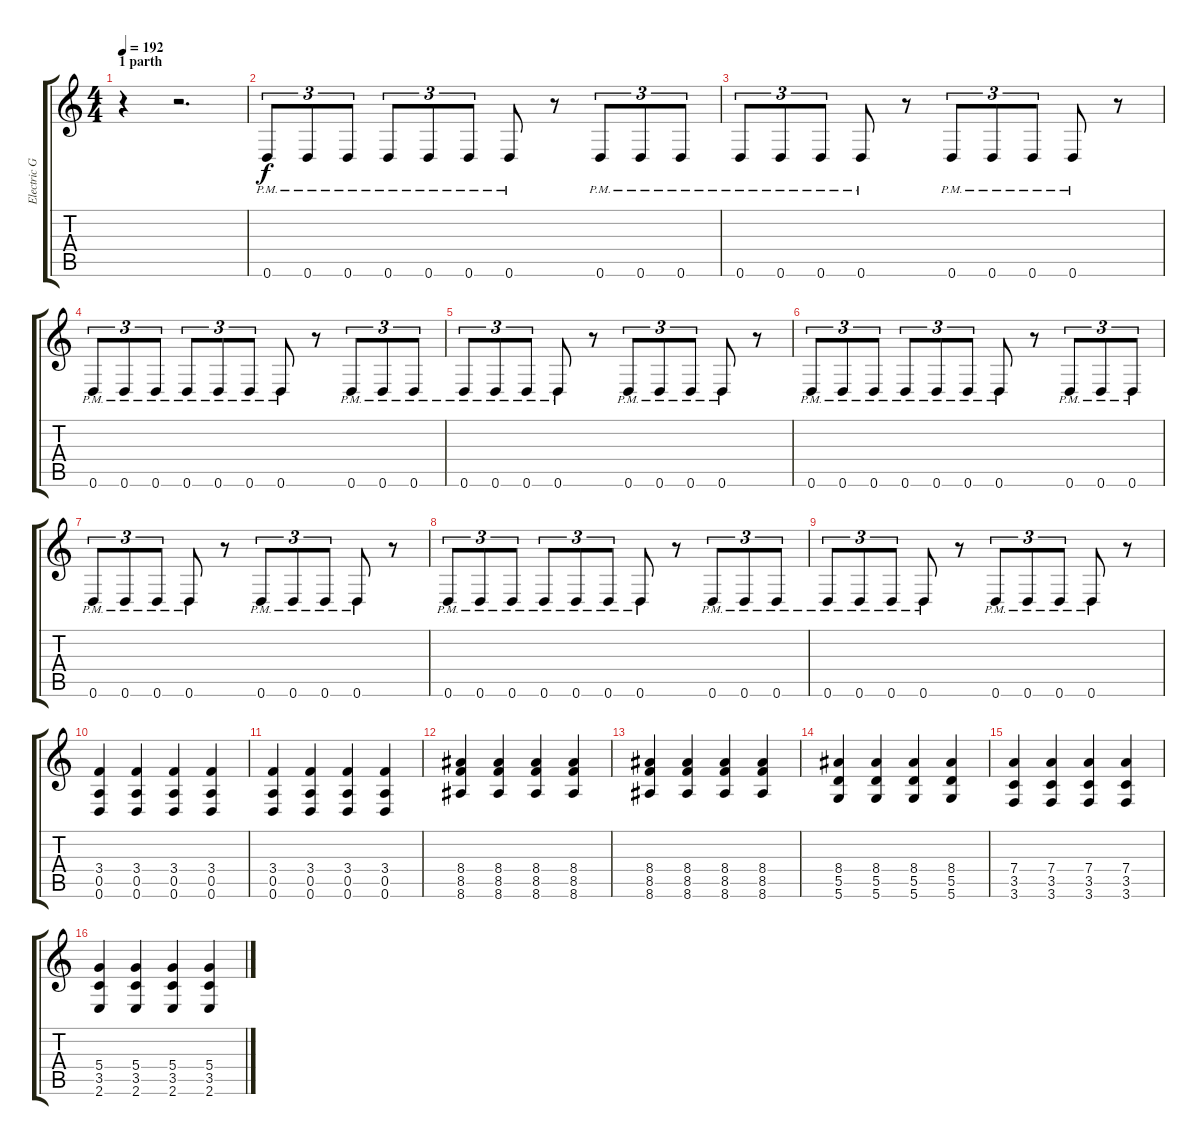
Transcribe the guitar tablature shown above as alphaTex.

\track ("Electric Guitar" "Electric G") {instrument distortionguitar}
\staff {score tabs}
\tuning (E4 B3 G3 D3 A2 D2) {hide}
\ts (4 4)
\section ("" "1 parth")
\tempo 192
\clef g2
\ks c
r.4{dy f instrument distortionguitar} r.2{d} |
0.6{pm}.8{tu (3 2)} 0.6{pm}.8{tu (3 2)} 0.6{pm}.8{tu (3 2)} 0.6{pm}.8{tu (3 2)} 0.6{pm}.8{tu (3 2)} 0.6{pm}.8{tu (3 2)} 0.6{pm}.8 r.8 0.6{pm}.8{tu (3 2)} 0.6{pm}.8{tu (3 2)} 0.6{pm}.8{tu (3 2)} |
0.6{pm}.8{tu (3 2)} 0.6{pm}.8{tu (3 2)} 0.6{pm}.8{tu (3 2)} 0.6{pm}.8 r.8 0.6{pm}.8{tu (3 2)} 0.6{pm}.8{tu (3 2)} 0.6{pm}.8{tu (3 2)} 0.6{pm}.8 r.8 |
0.6{pm}.8{tu (3 2)} 0.6{pm}.8{tu (3 2)} 0.6{pm}.8{tu (3 2)} 0.6{pm}.8{tu (3 2)} 0.6{pm}.8{tu (3 2)} 0.6{pm}.8{tu (3 2)} 0.6{pm}.8 r.8 0.6{pm}.8{tu (3 2)} 0.6{pm}.8{tu (3 2)} 0.6{pm}.8{tu (3 2)} |
0.6{pm}.8{tu (3 2)} 0.6{pm}.8{tu (3 2)} 0.6{pm}.8{tu (3 2)} 0.6{pm}.8 r.8 0.6{pm}.8{tu (3 2)} 0.6{pm}.8{tu (3 2)} 0.6{pm}.8{tu (3 2)} 0.6{pm}.8 r.8 |
0.6{pm}.8{tu (3 2)} 0.6{pm}.8{tu (3 2)} 0.6{pm}.8{tu (3 2)} 0.6{pm}.8{tu (3 2)} 0.6{pm}.8{tu (3 2)} 0.6{pm}.8{tu (3 2)} 0.6{pm}.8 r.8 0.6{pm}.8{tu (3 2)} 0.6{pm}.8{tu (3 2)} 0.6{pm}.8{tu (3 2)} |
0.6{pm}.8{tu (3 2)} 0.6{pm}.8{tu (3 2)} 0.6{pm}.8{tu (3 2)} 0.6{pm}.8 r.8 0.6{pm}.8{tu (3 2)} 0.6{pm}.8{tu (3 2)} 0.6{pm}.8{tu (3 2)} 0.6{pm}.8 r.8 |
0.6{pm}.8{tu (3 2)} 0.6{pm}.8{tu (3 2)} 0.6{pm}.8{tu (3 2)} 0.6{pm}.8{tu (3 2)} 0.6{pm}.8{tu (3 2)} 0.6{pm}.8{tu (3 2)} 0.6{pm}.8 r.8 0.6{pm}.8{tu (3 2)} 0.6{pm}.8{tu (3 2)} 0.6{pm}.8{tu (3 2)} |
0.6{pm}.8{tu (3 2)} 0.6{pm}.8{tu (3 2)} 0.6{pm}.8{tu (3 2)} 0.6{pm}.8 r.8 0.6{pm}.8{tu (3 2)} 0.6{pm}.8{tu (3 2)} 0.6{pm}.8{tu (3 2)} 0.6{pm}.8 r.8 |
(3.4 0.5 0.6).4 (3.4 0.5 0.6).4 (3.4 0.5 0.6).4 (3.4 0.5 0.6).4 |
(3.4 0.5 0.6).4 (3.4 0.5 0.6).4 (3.4 0.5 0.6).4 (3.4 0.5 0.6).4 |
(8.4 8.5 8.6).4 (8.4 8.5 8.6).4 (8.4 8.5 8.6).4 (8.4 8.5 8.6).4 |
(8.4 8.5 8.6).4 (8.4 8.5 8.6).4 (8.4 8.5 8.6).4 (8.4 8.5 8.6).4 |
(8.4 5.5 5.6).4 (8.4 5.5 5.6).4 (8.4 5.5 5.6).4 (8.4 5.5 5.6).4 |
(7.4 3.5 3.6).4 (7.4 3.5 3.6).4 (7.4 3.5 3.6).4 (7.4 3.5 3.6).4 |
(5.4 3.5 2.6).4 (5.4 3.5 2.6).4 (5.4 3.5 2.6).4 (5.4 3.5 2.6).4
